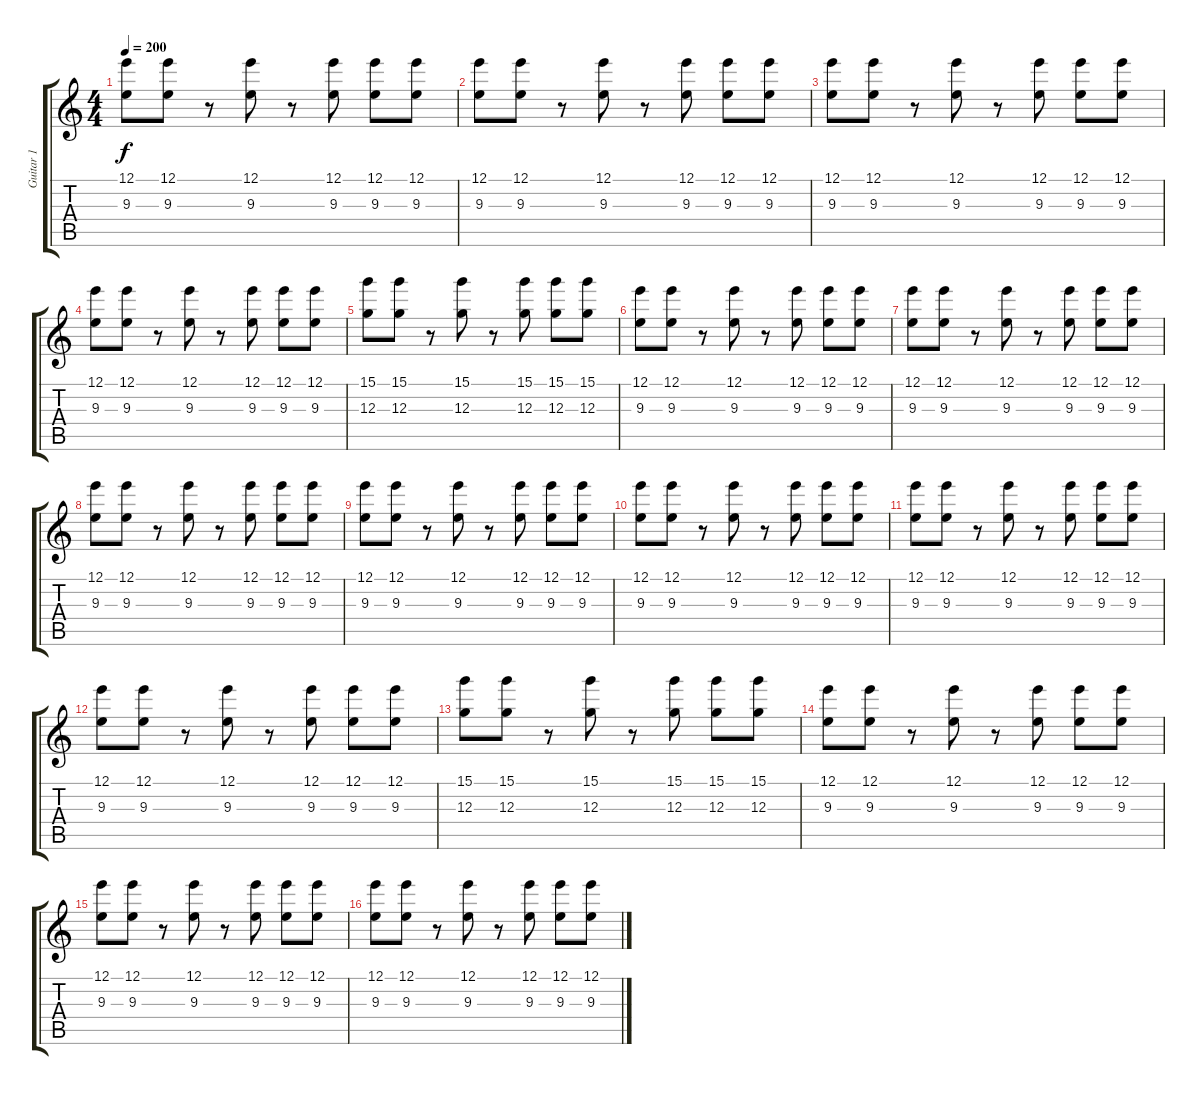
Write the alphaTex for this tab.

\track ("Guitar 1" "Guitar 1") {instrument distortionguitar}
\staff {score tabs}
\tuning (E4 B3 G3 D3 A2 E2) {hide}
\ts (4 4)
\tempo 200
\clef g2
\ks c
(12.1 9.3).8{dy f} (12.1 9.3).8 r.8 (12.1 9.3).8 r.8 (12.1 9.3).8 (12.1 9.3).8 (12.1 9.3).8 |
(12.1 9.3).8 (12.1 9.3).8 r.8 (12.1 9.3).8 r.8 (12.1 9.3).8 (12.1 9.3).8 (12.1 9.3).8 |
(12.1 9.3).8 (12.1 9.3).8 r.8 (12.1 9.3).8 r.8 (12.1 9.3).8 (12.1 9.3).8 (12.1 9.3).8 |
(12.1 9.3).8 (12.1 9.3).8 r.8 (12.1 9.3).8 r.8 (12.1 9.3).8 (12.1 9.3).8 (12.1 9.3).8 |
(15.1 12.3).8 (15.1 12.3).8 r.8 (15.1 12.3).8 r.8 (15.1 12.3).8 (15.1 12.3).8 (15.1 12.3).8 |
(12.1 9.3).8 (12.1 9.3).8 r.8 (12.1 9.3).8 r.8 (12.1 9.3).8 (12.1 9.3).8 (12.1 9.3).8 |
(12.1 9.3).8 (12.1 9.3).8 r.8 (12.1 9.3).8 r.8 (12.1 9.3).8 (12.1 9.3).8 (12.1 9.3).8 |
(12.1 9.3).8 (12.1 9.3).8 r.8 (12.1 9.3).8 r.8 (12.1 9.3).8 (12.1 9.3).8 (12.1 9.3).8 |
(12.1 9.3).8 (12.1 9.3).8 r.8 (12.1 9.3).8 r.8 (12.1 9.3).8 (12.1 9.3).8 (12.1 9.3).8 |
(12.1 9.3).8 (12.1 9.3).8 r.8 (12.1 9.3).8 r.8 (12.1 9.3).8 (12.1 9.3).8 (12.1 9.3).8 |
(12.1 9.3).8 (12.1 9.3).8 r.8 (12.1 9.3).8 r.8 (12.1 9.3).8 (12.1 9.3).8 (12.1 9.3).8 |
(12.1 9.3).8 (12.1 9.3).8 r.8 (12.1 9.3).8 r.8 (12.1 9.3).8 (12.1 9.3).8 (12.1 9.3).8 |
(15.1 12.3).8 (15.1 12.3).8 r.8 (15.1 12.3).8 r.8 (15.1 12.3).8 (15.1 12.3).8 (15.1 12.3).8 |
(12.1 9.3).8 (12.1 9.3).8 r.8 (12.1 9.3).8 r.8 (12.1 9.3).8 (12.1 9.3).8 (12.1 9.3).8 |
(12.1 9.3).8 (12.1 9.3).8 r.8 (12.1 9.3).8 r.8 (12.1 9.3).8 (12.1 9.3).8 (12.1 9.3).8 |
(12.1 9.3).8 (12.1 9.3).8 r.8 (12.1 9.3).8 r.8 (12.1 9.3).8 (12.1 9.3).8 (12.1 9.3).8
